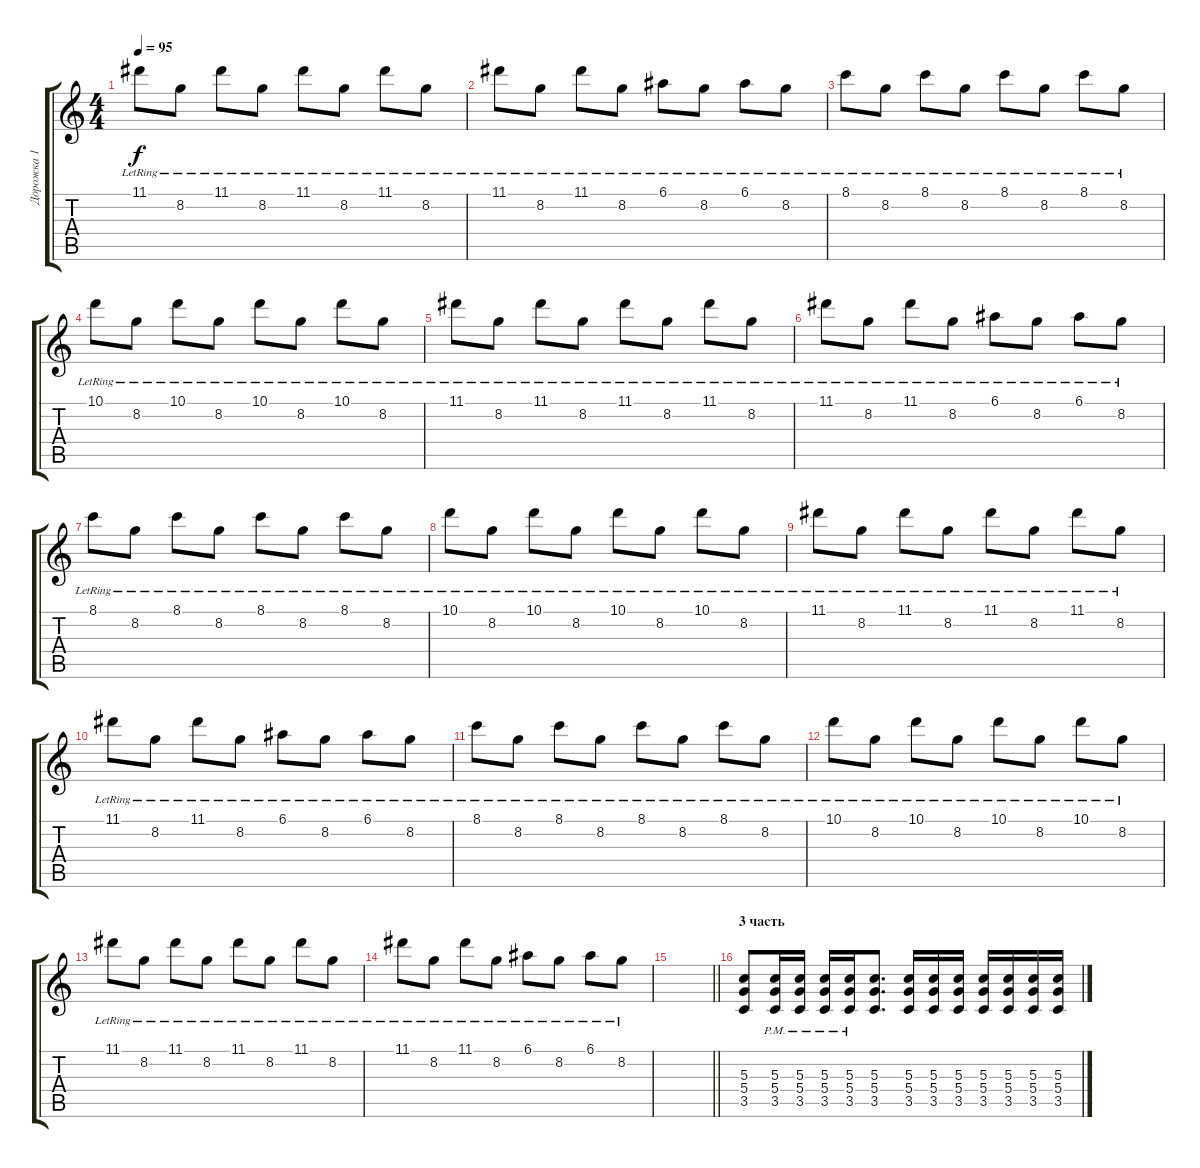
\track ("Дорожка 1" "Дорожка 1") {instrument distortionguitar}
\staff {score tabs}
\tuning (E4 B3 G3 D3 A2 D2) {hide}
\ts (4 4)
\tempo 95
\clef g2
\ks c
11.1{lr}.8{dy f} 8.2{lr}.8 11.1{lr}.8 8.2{lr}.8 11.1{lr}.8 8.2{lr}.8 11.1{lr}.8 8.2{lr}.8 |
11.1{lr}.8 8.2{lr}.8 11.1{lr}.8 8.2{lr}.8 6.1{lr}.8 8.2{lr}.8 6.1{lr}.8 8.2{lr}.8 |
8.1{lr}.8{instrument electricguitarjazz} 8.2{lr}.8 8.1{lr}.8 8.2{lr}.8 8.1{lr}.8 8.2{lr}.8 8.1{lr}.8 8.2{lr}.8 |
10.1{lr}.8 8.2{lr}.8 10.1{lr}.8 8.2{lr}.8 10.1{lr}.8 8.2{lr}.8 10.1{lr}.8 8.2{lr}.8 |
11.1{lr}.8 8.2{lr}.8 11.1{lr}.8 8.2{lr}.8 11.1{lr}.8 8.2{lr}.8 11.1{lr}.8 8.2{lr}.8 |
11.1{lr}.8 8.2{lr}.8 11.1{lr}.8 8.2{lr}.8 6.1{lr}.8 8.2{lr}.8 6.1{lr}.8 8.2{lr}.8 |
8.1{lr}.8{instrument electricguitarjazz} 8.2{lr}.8 8.1{lr}.8 8.2{lr}.8 8.1{lr}.8 8.2{lr}.8 8.1{lr}.8 8.2{lr}.8 |
10.1{lr}.8 8.2{lr}.8 10.1{lr}.8 8.2{lr}.8 10.1{lr}.8 8.2{lr}.8 10.1{lr}.8 8.2{lr}.8 |
11.1{lr}.8 8.2{lr}.8 11.1{lr}.8 8.2{lr}.8 11.1{lr}.8 8.2{lr}.8 11.1{lr}.8 8.2{lr}.8 |
11.1{lr}.8 8.2{lr}.8 11.1{lr}.8 8.2{lr}.8 6.1{lr}.8 8.2{lr}.8 6.1{lr}.8 8.2{lr}.8 |
8.1{lr}.8{instrument electricguitarjazz} 8.2{lr}.8 8.1{lr}.8 8.2{lr}.8 8.1{lr}.8 8.2{lr}.8 8.1{lr}.8 8.2{lr}.8 |
10.1{lr}.8 8.2{lr}.8 10.1{lr}.8 8.2{lr}.8 10.1{lr}.8 8.2{lr}.8 10.1{lr}.8 8.2{lr}.8 |
11.1{lr}.8 8.2{lr}.8 11.1{lr}.8 8.2{lr}.8 11.1{lr}.8 8.2{lr}.8 11.1{lr}.8 8.2{lr}.8 |
11.1{lr}.8 8.2{lr}.8 11.1{lr}.8 8.2{lr}.8 6.1{lr}.8 8.2{lr}.8 6.1{lr}.8 8.2{lr}.8 |
\barLineRight lightlight
|
\section ("" "3 часть")
(5.3 5.4 3.5).8{volume 16 instrument distortionguitar} (5.3{pm} 5.4 3.5{pm}).16 (5.3{pm} 5.4 3.5{pm}).16 (5.3{pm} 5.4 3.5{pm}).16 (5.3{pm} 5.4 3.5{pm}).16 (5.3 5.4 3.5).8{d} (5.3 5.4 3.5).16 (5.3 5.4 3.5).16 (5.3 5.4 3.5).16 (5.3 5.4 3.5).16 (5.3 5.4 3.5).16 (5.3 5.4 3.5).16 (5.3 5.4 3.5).16
